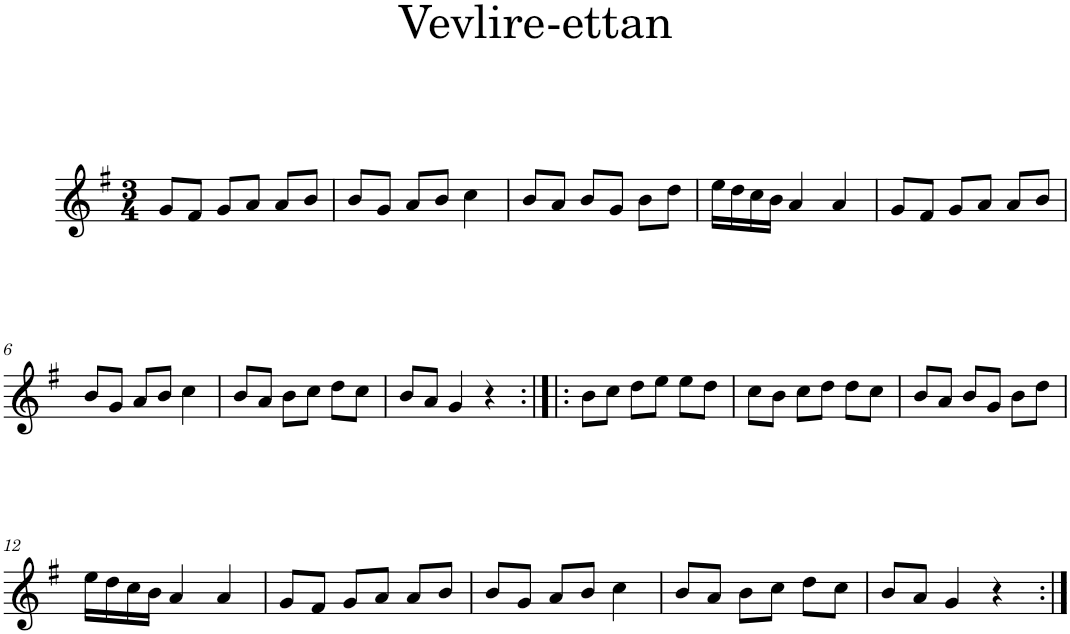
**kern
*part1
*staff1
*I"Piano
*I'Pno
*clefG2
*k[f#]
*G:
*M3/4
=1
8g/L
8f#/J
8g/L
8a/J
8a/L
8b/J
=2
8b/L
8g/J
8a/L
8b/J
4cc\
=3
8b/L
8a/J
8b/L
8g/J
8b\L
8dd\J
=4
16ee\LL
16dd\
16cc\
16b\JJ
4a/
4a/
=5
8g/L
8f#/J
8g/L
8a/J
8a/L
8b/J
!!LO:LB:g=z
=6
8b/L
8g/J
8a/L
8b/J
4cc\
=7
8b/L
8a/J
8b\L
8cc\J
8dd\L
8cc\J
=8
8b/L
8a/J
4g/
4r
=9:|!|:
8b\L
8cc\J
8dd\L
8ee\J
8ee\L
8dd\J
=10
8cc\L
8b\J
8cc\L
8dd\J
8dd\L
8cc\J
=11
8b/L
8a/J
8b/L
8g/J
8b\L
8dd\J
!!LO:LB:g=z
=12
16ee\LL
16dd\
16cc\
16b\JJ
4a/
4a/
=13
8g/L
8f#/J
8g/L
8a/J
8a/L
8b/J
=14
8b/L
8g/J
8a/L
8b/J
4cc\
=15
8b/L
8a/J
8b\L
8cc\J
8dd\L
8cc\J
=16
8b/L
8a/J
4g/
4r
=:|!
*-
